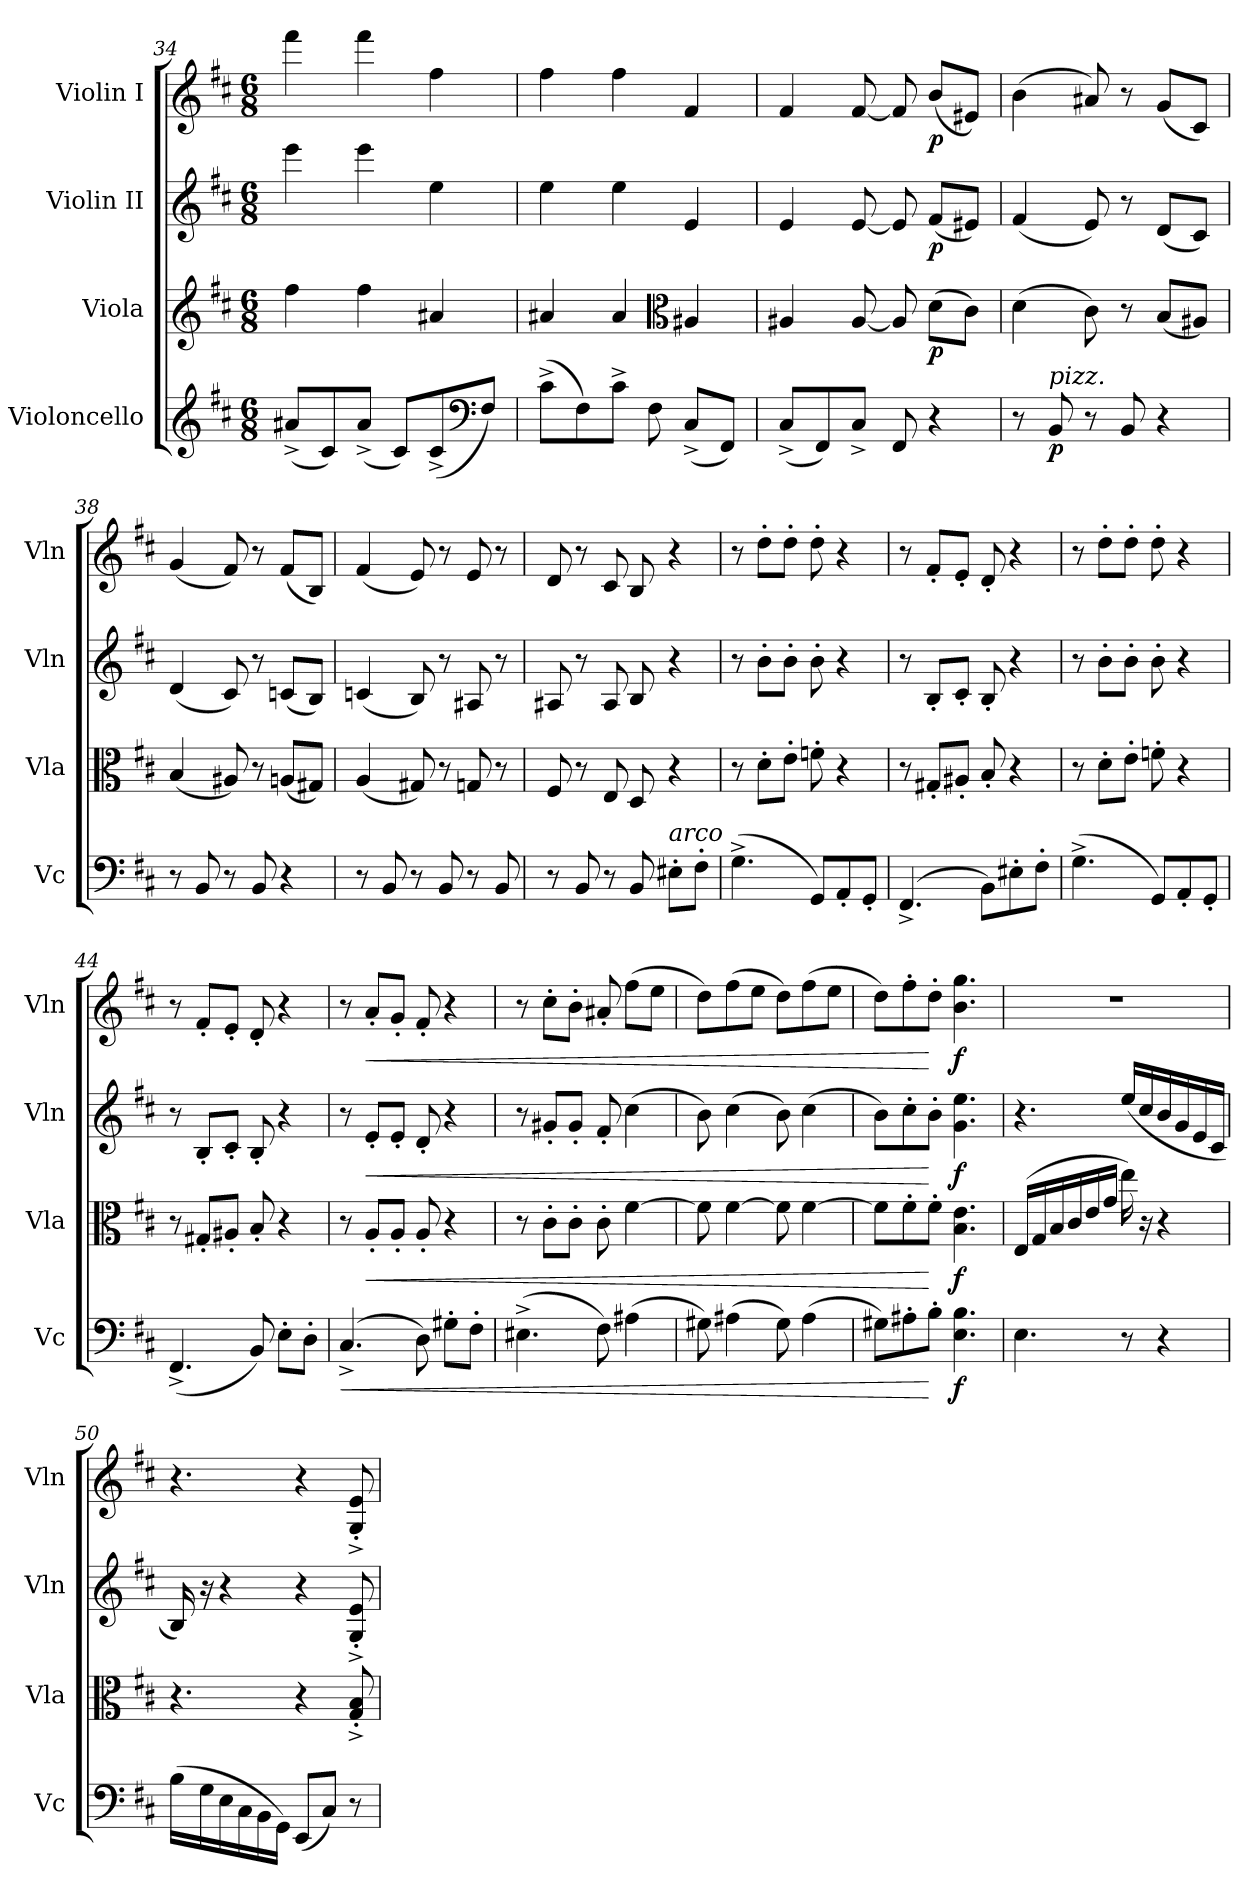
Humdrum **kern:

**kern	**dynam	**kern	**dynam	**kern	**dynam	**kern	**dynam
*part4	*part4	*part3	*part3	*part2	*part2	*part1	*part1
*staff4	*staff4	*staff3	*staff3	*staff2	*staff2	*staff1	*staff1
*I"Violoncello	*	*I"Viola	*	*I"Violin II	*	*I"Violin I	*
*I'Vc	*	*I'Vla	*	*I'Vln	*	*I'Vln	*
*clefG2	*	*clefG2	*	*clefG2	*	*clefG2	*
*k[f#c#]	*	*k[f#c#]	*	*k[f#c#]	*	*k[f#c#]	*
*M6/8	*	*M6/8	*	*M6/8	*	*M6/8	*
=34	=34	=34	=34	=34	=34	=34	=34
(8a#X^/L	.	4ff#\	.	4eee\	.	4fff#\	.
8c#/)	.	.	.	.	.	.	.
(8a#^/J	.	4ff#\	.	4eee\	.	4fff#\	.
8c#/L)	.	.	.	.	.	.	.
(8c#^/	.	4a#X/	.	4ee\	.	4ff#\	.
*clefF4	*	*	*	*	*	*	*
8F#/J)	.	.	.	.	.	.	.
=35	=35	=35	=35	=35	=35	=35	=35
(8c#^\L	.	4a#X/	.	4ee\	.	4ff#\	.
8F#\)	.	.	.	.	.	.	.
8c#^\J	.	4a#/	.	4ee\	.	4ff#\	.
8F#\	.	.	.	.	.	.	.
*	*	*clefC3	*	*	*	*	*
(8C#^/L	.	4A#X/	.	4e/	.	4f#/	.
8FF#/J)	.	.	.	.	.	.	.
=36	=36	=36	=36	=36	=36	=36	=36
(8C#^/L	.	4A#X/	.	4e/	.	4f#/	.
8FF#/)	.	.	.	.	.	.	.
8C#^/J	.	[8A#/	.	[8e/	.	[8f#/	.
8FF#/	.	8A#/]	.	8e/]	.	8f#/]	.
!	!	!	!LO:DY:b	!	!LO:DY:b	!	!LO:DY:b
4r	.	(8d\L	p	(8f#/L	p	(8b/L	p
.	.	8c#\J)	.	8e#X/J)	.	8e#X/J)	.
=37	=37	=37	=37	=37	=37	=37	=37
8r	.	(4d\	.	(4f#/	.	(4b\	.
!LO:TX:a:i:t=pizz.	!	!	!	!	!	!	!
!	!LO:DY:b	!	!	!	!	!	!
8BB/	p	.	.	.	.	.	.
8r	.	8c#\)	.	8e/)	.	8a#X/)	.
8BB/	.	8r	.	8r	.	8r	.
4r	.	(8B/L	.	(8d/L	.	(8g/L	.
.	.	8A#X/J)	.	8c#/J)	.	8c#/J)	.
!!LO:LB:g=z
=38	=38	=38	=38	=38	=38	=38	=38
8r	.	(4B/	.	(4d/	.	(4g/	.
8BB/	.	.	.	.	.	.	.
8r	.	8A#X/)	.	8c#/)	.	8f#/)	.
8BB/	.	8r	.	8r	.	8r	.
4r	.	(8An/L	.	(8cn/L	.	(8f#/L	.
.	.	8G#X/J)	.	8B/J)	.	8B/J)	.
=39	=39	=39	=39	=39	=39	=39	=39
8r	.	(4A/	.	(4cn/	.	(4f#/	.
8BB/	.	.	.	.	.	.	.
8r	.	8G#X/)	.	8B/)	.	8e/)	.
8BB/	.	8r	.	8r	.	8r	.
8r	.	8Gn/	.	8A#X/	.	8e/	.
8BB/	.	8r	.	8r	.	8r	.
=40	=40	=40	=40	=40	=40	=40	=40
8r	.	8F#/	.	8A#X/	.	8d/	.
8BB/	.	8r	.	8r	.	8r	.
8r	.	8E/	.	8A#/	.	8c#/	.
8BB/	.	8D/	.	8B/	.	8B/	.
!LO:TX:a:i:t=arco	!	!	!	!	!	!	!
8E#X'\L	.	4r	.	4r	.	4r	.
8F#'\J	.	.	.	.	.	.	.
=41	=41	=41	=41	=41	=41	=41	=41
(4.G^\	.	8r	.	8r	.	8r	.
.	.	8d'\L	.	8b'\L	.	8dd'\L	.
.	.	8e'\J	.	8b'\J	.	8dd'\J	.
8GG/L)	.	8fn'\	.	8b'\	.	8dd'\	.
8AA'/	.	4r	.	4r	.	4r	.
8GG'/J	.	.	.	.	.	.	.
=42	=42	=42	=42	=42	=42	=42	=42
(4.FF#^/	.	8r	.	8r	.	8r	.
.	.	8G#X'/L	.	8B'/L	.	8f#'/L	.
.	.	8A#X'/J	.	8c#'/J	.	8e'/J	.
8BB\L)	.	8B'/	.	8B'/	.	8d'/	.
8E#X'\	.	4r	.	4r	.	4r	.
8F#'\J	.	.	.	.	.	.	.
!!LO:LB:g=z
=43	=43	=43	=43	=43	=43	=43	=43
(4.G^\	.	8r	.	8r	.	8r	.
.	.	8d'\L	.	8b'\L	.	8dd'\L	.
.	.	8e'\J	.	8b'\J	.	8dd'\J	.
8GG/L)	.	8fn'\	.	8b'\	.	8dd'\	.
8AA'/	.	4r	.	4r	.	4r	.
8GG'/J	.	.	.	.	.	.	.
=44	=44	=44	=44	=44	=44	=44	=44
(4.FF#^/	.	8r	.	8r	.	8r	.
.	.	8G#X'/L	.	8B'/L	.	8f#'/L	.
.	.	8A#X'/J	.	8c#'/J	.	8e'/J	.
8BB/)	.	8B'/	.	8B'/	.	8d'/	.
8E'\L	.	4r	.	4r	.	4r	.
8D'\J	.	.	.	.	.	.	.
=45	=45	=45	=45	=45	=45	=45	=45
!	!LO:HP:b	!	!	!	!	!	!
(4.C#^/	<	8r	.	8r	.	8r	.
!	!	!	!LO:HP:b	!	!LO:HP:b	!	!LO:HP:b
.	.	8A'/L	<	8e'/L	<	8a'/L	<
.	.	8A'/J	.	8e'/J	.	8g'/J	.
8D\)	.	8A'/	.	8d'/	.	8f#'/	.
8G#X'\L	.	4r	.	4r	.	4r	.
8F#'\J	.	.	.	.	.	.	.
=46	=46	=46	=46	=46	=46	=46	=46
(4.E#X^\	.	8r	.	8r	.	8r	.
.	.	8c#'\L	.	8g#X'/L	.	8cc#'\L	.
.	.	8c#'\J	.	8g#'/J	.	8b'\J	.
8F#\)	.	8c#'\	.	8f#'/	.	8a#X'/	.
(4A#X\	.	[4f#\	.	(4cc#\	.	(8ff#\L	.
.	.	.	.	.	.	8ee\J	.
=47	=47	=47	=47	=47	=47	=47	=47
8G#X\)	.	8f#\]	.	8b\)	.	8dd\L)	.
(4A#X\	.	[4f#\	.	(4cc#\	.	(8ff#\	.
.	.	.	.	.	.	8ee\J	.
8G#\)	.	8f#\]	.	8b\)	.	8dd\L)	.
(4A#\	.	[4f#\	.	(4cc#\	.	(8ff#\	.
.	.	.	.	.	.	8ee\J	.
!!LO:PB:g=z
=48	=48	=48	=48	=48	=48	=48	=48
8G#X\L)	.	8f#\L]	.	8b\L)	.	8dd\L)	.
8A#X'\	.	8f#'\	.	8cc#'\	.	8ff#'\	.
8B'\J	[	8f#'\J	[	8b'\J	[	8dd'\J	[
!	!LO:DY:b	!	!LO:DY:b	!	!LO:DY:b	!	!LO:DY:b
4.E\ 4.B\	f	4.B\ 4.e\	f	4.g\ 4.ee\	f	4.b\ 4.gg\	f
=49	=49	=49	=49	=49	=49	=49	=49
4.E\	.	(16E/LL	.	4.r	.	2.r	.
.	.	16G/	.	.	.	.	.
.	.	16B/	.	.	.	.	.
.	.	16c#/	.	.	.	.	.
.	.	16e/	.	.	.	.	.
.	.	16g/JJ	.	.	.	.	.
8r	.	16ee\)	.	(16ee/LL	.	.	.
.	.	16r	.	16cc#/	.	.	.
4r	.	4r	.	16b/	.	.	.
.	.	.	.	16g/	.	.	.
.	.	.	.	16e/	.	.	.
.	.	.	.	16c#/JJ	.	.	.
=50	=50	=50	=50	=50	=50	=50	=50
(16B\LL	.	4.r	.	16B/)	.	4.r	.
16G\	.	.	.	16r	.	.	.
16E\	.	.	.	4r	.	.	.
16C#\	.	.	.	.	.	.	.
16BB\	.	.	.	.	.	.	.
16GG\JJ)	.	.	.	.	.	.	.
(8EE/L	.	4r	.	4r	.	4r	.
8C#/J)	.	.	.	.	.	.	.
8r	.	8G/'^ 8B/'^	.	8G/'^ 8e/'^	.	8G/'^ 8e/'^	.
=	=	=	=	=	=	=	=
*-	*-	*-	*-	*-	*-	*-	*-
